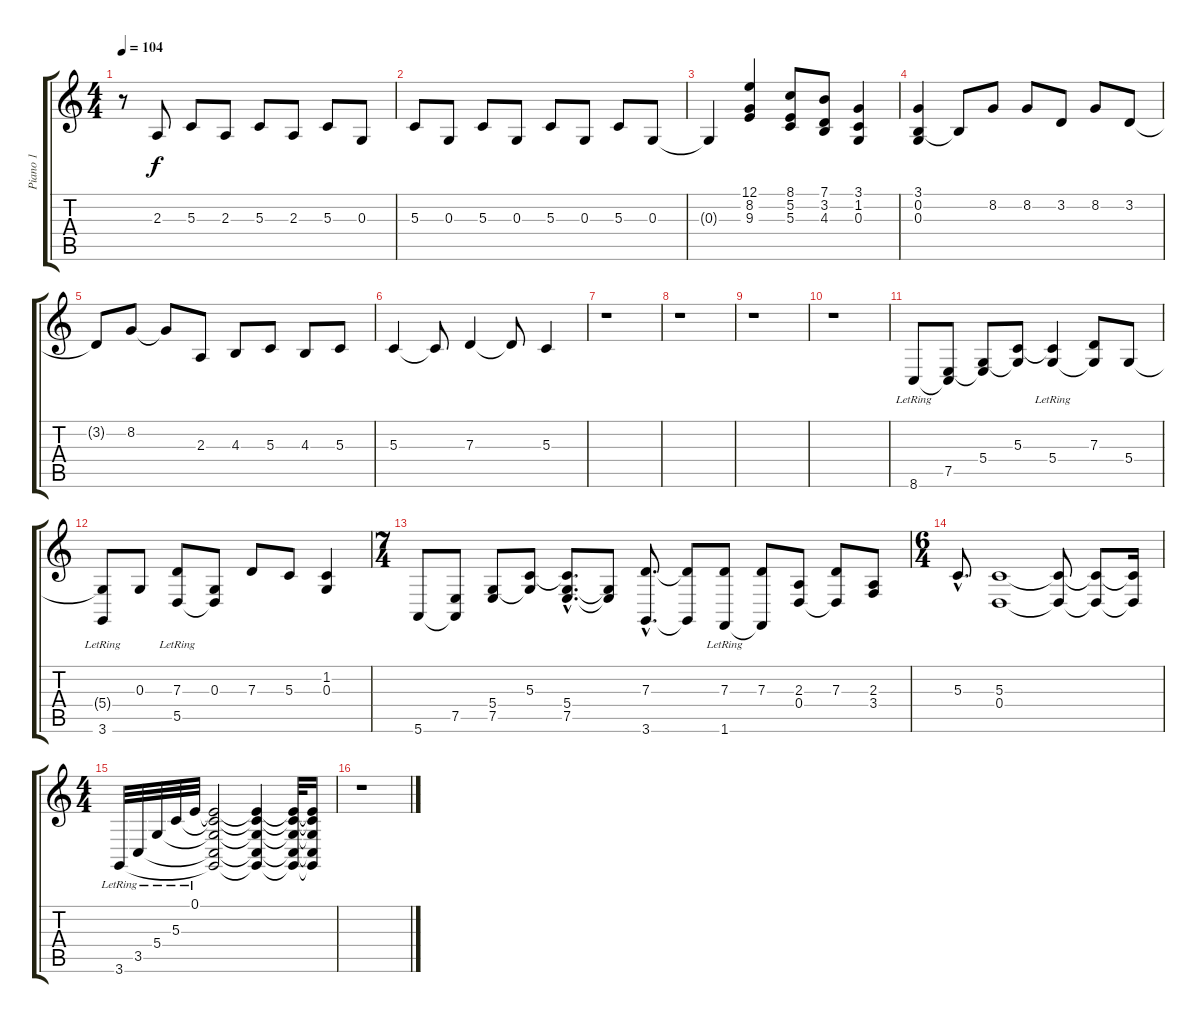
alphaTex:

\track ("Piano 1" "Piano 1") {instrument acousticgrandpiano}
\staff {score tabs}
\tuning (E4 B3 G3 D3 A2 E2) {hide}
\ts (4 4)
\tempo 104
\clef g2
\ks c
r.8{dy f} 2.3.8 5.3.8 2.3.8 5.3.8 2.3.8 5.3.8 0.3.8 |
5.3.8 0.3.8 5.3.8 0.3.8 5.3.8 0.3.8 5.3.8 0.3.8 |
0.3{t}.4 (12.1 8.2 9.3).4 (8.1 5.2 5.3).8 (7.1 3.2 4.3).8 (3.1 1.2 0.3).4 |
(3.1 0.2 0.3).4 0.2{t}.8 8.2.8 8.2.8 3.2.8 8.2.8 3.2.8 |
3.2{t}.8 8.2.8 8.2{t}.8 2.3.8 4.3.8 5.3.8 4.3.8 5.3.8 |
5.3.4 5.3{t}.8 7.3.4 7.3{t}.8 5.3.4 |
r.1 |
r.1 |
r.1 |
r.1 |
8.6{lr}.8 (7.5 8.6{t}).8 (5.4 7.5{t}).8 (5.3 5.4{t}).8 (5.3{t} 5.4{lr}).4 (7.3 5.4{t}).8 5.4.8 |
(5.4{t} 3.6{lr}).8 0.3.8 (7.3 5.5{lr}).8 (0.3 5.5{t}).8 7.3.8 5.3.8 (1.2 0.3).4 |
\ts (7 4)
5.6.8 (7.5 5.6{t}).8 (5.4 7.5).8 (5.3 5.4{t}).8 (5.3{hac t} 5.4{hac} 7.5{hac}).8{d} (5.4{t} 7.5{t}).8 (7.3{hac} 3.6{hac}).8{d} (7.3{t} 3.6{t}).8 (7.3{lr} 1.6{lr}).8 (7.3 1.6{t}).8 (2.3 0.4).8 (7.3 0.4{t}).8 (2.3 3.4).8 |
\ts (6 4)
5.3{hac}.8{d} (5.3 0.4).1 (5.3{t} 0.4{t}).8 (5.3{t} 0.4{t}).8 (5.3{t} 0.4{t}).16 |
\ts (4 4)
3.6{lr}.32 3.5{lr}.32 5.4{lr}.32 5.3{lr}.32 0.1{lr}.32 (0.1{t} 5.3{t} 5.4{t} 3.5{t} 3.6{t}).2 (0.1{t} 5.3{t} 5.4{t} 3.5{t} 3.6{t}).4 (0.1{t} 5.3{t} 5.4{t} 3.5{t} 3.6{t}).32 (0.1{t} 5.3{t} 5.4{t} 3.5{t} 3.6{t}).16 |
r.1
